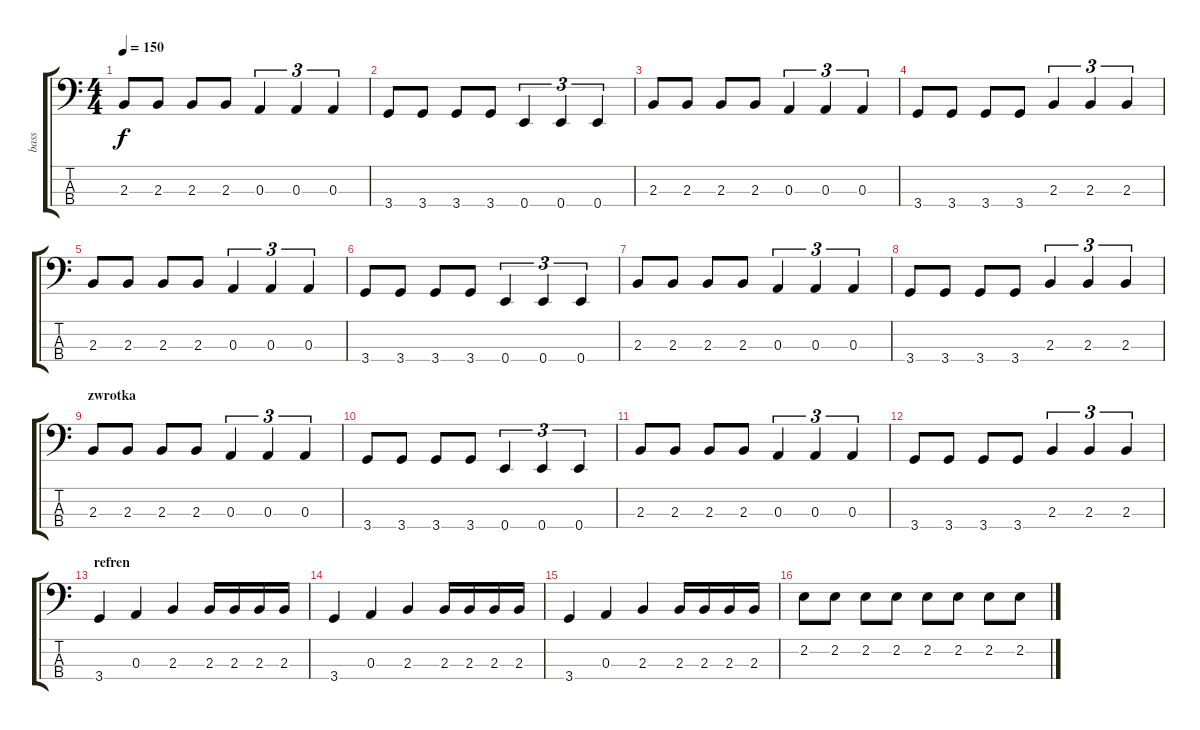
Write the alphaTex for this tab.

\track ("bass" "bass") {instrument electricbasspick}
\staff {score tabs}
\tuning (G2 D2 A1 E1) {hide}
\ts (4 4)
\tempo 150
\clef f4
\ks c
2.3.8{dy f instrument electricbasspick} 2.3.8 2.3.8 2.3.8 0.3.4{tu (3 2)} 0.3.4{tu (3 2)} 0.3.4{tu (3 2)} |
3.4.8 3.4.8 3.4.8 3.4.8 0.4.4{tu (3 2)} 0.4.4{tu (3 2)} 0.4.4{tu (3 2)} |
2.3.8 2.3.8 2.3.8 2.3.8 0.3.4{tu (3 2)} 0.3.4{tu (3 2)} 0.3.4{tu (3 2)} |
3.4.8 3.4.8 3.4.8 3.4.8 2.3.4{tu (3 2)} 2.3.4{tu (3 2)} 2.3.4{tu (3 2)} |
2.3.8 2.3.8 2.3.8 2.3.8 0.3.4{tu (3 2)} 0.3.4{tu (3 2)} 0.3.4{tu (3 2)} |
3.4.8 3.4.8 3.4.8 3.4.8 0.4.4{tu (3 2)} 0.4.4{tu (3 2)} 0.4.4{tu (3 2)} |
2.3.8 2.3.8 2.3.8 2.3.8 0.3.4{tu (3 2)} 0.3.4{tu (3 2)} 0.3.4{tu (3 2)} |
3.4.8 3.4.8 3.4.8 3.4.8 2.3.4{tu (3 2)} 2.3.4{tu (3 2)} 2.3.4{tu (3 2)} |
\section ("" "zwrotka")
2.3.8 2.3.8 2.3.8 2.3.8 0.3.4{tu (3 2)} 0.3.4{tu (3 2)} 0.3.4{tu (3 2)} |
3.4.8 3.4.8 3.4.8 3.4.8 0.4.4{tu (3 2)} 0.4.4{tu (3 2)} 0.4.4{tu (3 2)} |
2.3.8 2.3.8 2.3.8 2.3.8 0.3.4{tu (3 2)} 0.3.4{tu (3 2)} 0.3.4{tu (3 2)} |
3.4.8 3.4.8 3.4.8 3.4.8 2.3.4{tu (3 2)} 2.3.4{tu (3 2)} 2.3.4{tu (3 2)} |
\section ("" "refren")
3.4.4 0.3.4 2.3.4 2.3.16 2.3.16 2.3.16 2.3.16 |
3.4.4 0.3.4 2.3.4 2.3.16 2.3.16 2.3.16 2.3.16 |
3.4.4 0.3.4 2.3.4 2.3.16 2.3.16 2.3.16 2.3.16 |
2.2.8 2.2.8 2.2.8 2.2.8 2.2.8 2.2.8 2.2.8 2.2.8
